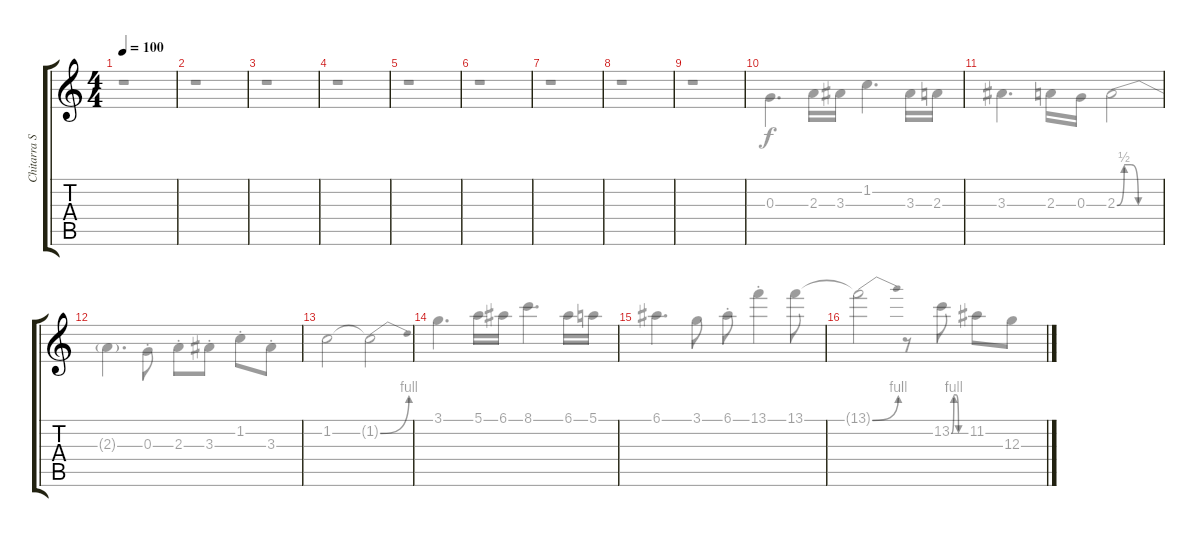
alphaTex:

\track ("Chitarra Solista" "Chitarra S") {instrument overdrivenguitar}
\staff {score tabs}
\tuning (E4 B3 G3 D3 A2 E2) {hide}
\voice
\ts (4 4)
\tempo 100
\clef g2
\ks c
|
|
|
|
|
|
|
|
|
|
|
|
|
|
|
\voice
\clef g2
\ks c
r.1{dy f} |
r.1 |
r.1 |
r.1 |
r.1 |
r.1 |
r.1 |
r.1 |
r.1 |
0.3.4{d} 2.3.16 3.3.16 1.2.4{d} 3.3.16 2.3.16 |
3.3.4{d} 2.3.16 0.3.16 2.3{be (custom 0 0 10 2 20 2 30 0 60 0)}.2 |
2.3{t}.4{d} 0.3{st}.8 2.3{st}.8 3.3{st}.8 1.2{st}.8 3.3{st}.8 |
1.2.2 1.2{be (bend 0 0 60 4) t}.2 |
3.1.4{d} 5.1.16 6.1.16 8.1.4{d} 6.1.16 5.1.16 |
6.1.4{d} 3.1.8 6.1{st}.8 13.1{st}.4 13.1.8 |
13.1{be (bend 0 0 60 4) t}.2 r.8 13.2{be (custom 0 0 10 4 20 4 30 0 60 0)}.8 11.2.8 12.3.8
